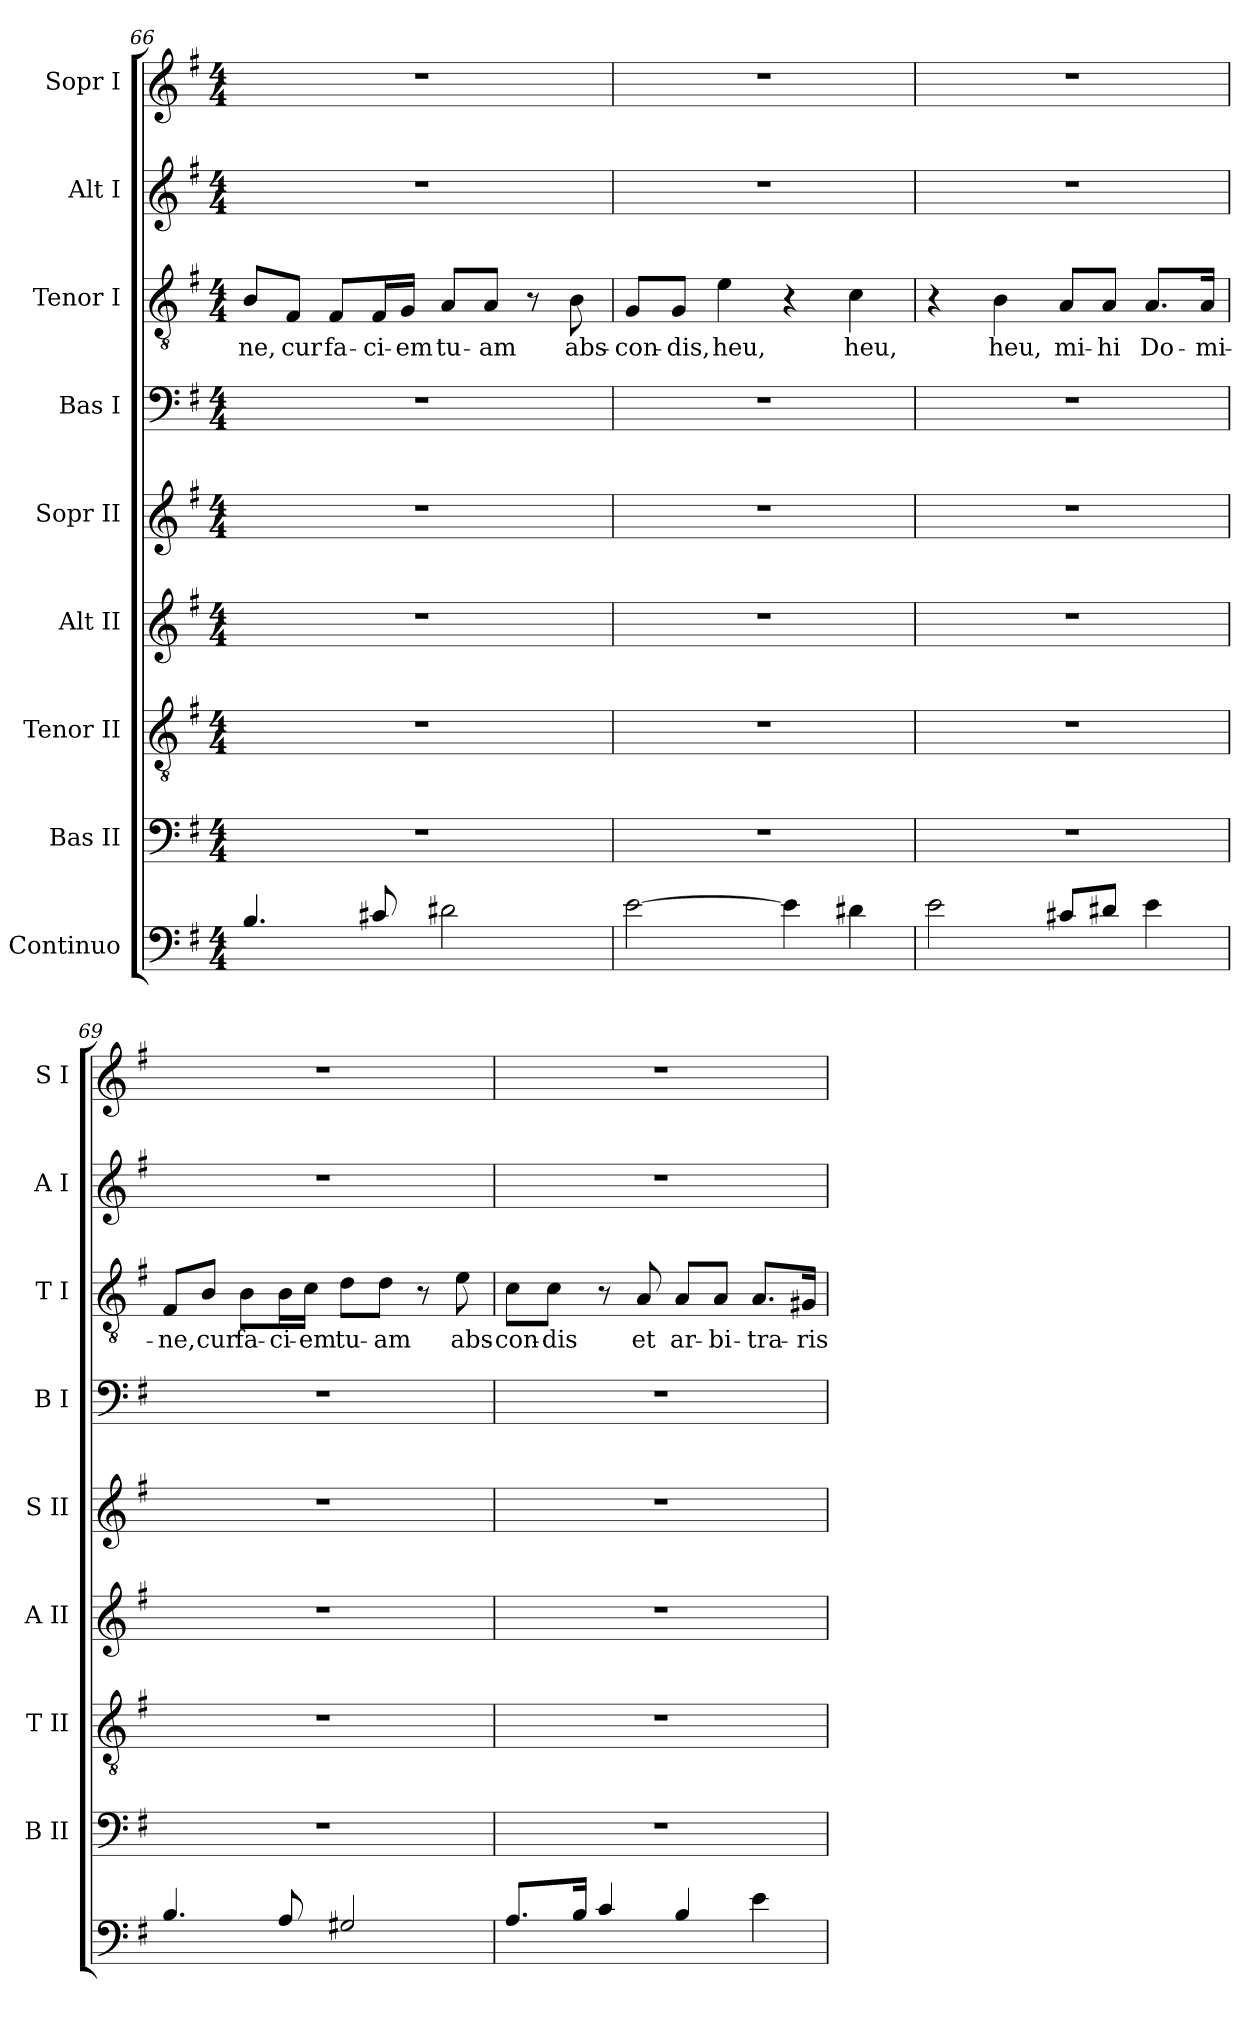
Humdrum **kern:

**kern	**kern	**kern	**kern	**kern	**kern	**kern	**text	**kern	**kern
*part9	*part8	*part7	*part6	*part5	*part4	*part3	*part3	*part2	*part1
*staff9	*staff8	*staff7	*staff6	*staff5	*staff4	*staff3	*staff3	*staff2	*staff1
*I"Continuo	*I"Bas II	*I"Tenor II	*I"Alt II	*I"Sopr II	*I"Bas I	*I"Tenor I	*	*I"Alt I	*I"Sopr I
*	*I'B II	*I'T II	*I'A II	*I'S II	*I'B I	*I'T I	*	*I'A I	*I'S I
!!LO:LB:g=z
*clefF4	*clefF4	*clefGv2	*clefG2	*clefG2	*clefF4	*clefGv2	*	*clefG2	*clefG2
*ITrd7c12	*	*	*	*	*	*	*	*	*
*k[f#]	*k[f#]	*k[f#]	*k[f#]	*k[f#]	*k[f#]	*k[f#]	*	*k[f#]	*k[f#]
*G:	*G:	*G:	*G:	*G:	*G:	*G:	*	*G:	*G:
*M4/4	*M4/4	*M4/4	*M4/4	*M4/4	*M4/4	*M4/4	*	*M4/4	*M4/4
=66	=66	=66	=66	=66	=66	=66	=66	=66	=66
!	!	!	!	!	!	!	!LO:LY:b	!	!
4.BB/	1r	1r	1r	1r	1r	8B/L	-ne,	1r	1r
!	!	!	!	!	!	!	!LO:LY:b	!	!
.	.	.	.	.	.	8F#/J	cur	.	.
!	!	!	!	!	!	!	!LO:LY:b	!	!
.	.	.	.	.	.	8F#/L	fa-	.	.
!	!	!	!	!	!	!	!LO:LY:b	!	!
8C#X/	.	.	.	.	.	16F#/L	-ci-	.	.
!	!	!	!	!	!	!	!LO:LY:b	!	!
.	.	.	.	.	.	16G/JJ	-em	.	.
!	!	!	!	!	!	!	!LO:LY:b	!	!
2D#X\	.	.	.	.	.	8A/L	tu-	.	.
!	!	!	!	!	!	!	!LO:LY:b	!	!
.	.	.	.	.	.	8A/J	-am	.	.
.	.	.	.	.	.	8r	.	.	.
!	!	!	!	!	!	!	!LO:LY:b	!	!
.	.	.	.	.	.	8B\	abs-	.	.
=67	=67	=67	=67	=67	=67	=67	=67	=67	=67
!	!	!	!	!	!	!	!LO:LY:b	!	!
[2E\	1r	1r	1r	1r	1r	8G/L	-con-	1r	1r
!	!	!	!	!	!	!	!LO:LY:b	!	!
.	.	.	.	.	.	8G/J	-dis,	.	.
!	!	!	!	!	!	!	!LO:LY:b	!	!
.	.	.	.	.	.	4e\	heu,	.	.
4E\]	.	.	.	.	.	4r	.	.	.
!	!	!	!	!	!	!	!LO:LY:b	!	!
4D#X\	.	.	.	.	.	4c\	heu,	.	.
=68	=68	=68	=68	=68	=68	=68	=68	=68	=68
2E\	1r	1r	1r	1r	1r	4r	.	1r	1r
!	!	!	!	!	!	!	!LO:LY:b	!	!
.	.	.	.	.	.	4B\	heu,	.	.
!	!	!	!	!	!	!	!LO:LY:b	!	!
8C#X/L	.	.	.	.	.	8A/L	mi-	.	.
!	!	!	!	!	!	!	!LO:LY:b	!	!
8D#X/J	.	.	.	.	.	8A/J	-hi	.	.
!	!	!	!	!	!	!	!LO:LY:b	!	!
4E\	.	.	.	.	.	8.A/L	Do-	.	.
!	!	!	!	!	!	!	!LO:LY:b	!	!
.	.	.	.	.	.	16A/Jk	-mi-	.	.
!!LO:LB:g=z
=69	=69	=69	=69	=69	=69	=69	=69	=69	=69
!	!	!	!	!	!	!	!LO:LY:b	!	!
4.BB/	1r	1r	1r	1r	1r	8F#/L	-ne,	1r	1r
!	!	!	!	!	!	!	!LO:LY:b	!	!
.	.	.	.	.	.	8B/J	cur	.	.
!	!	!	!	!	!	!	!LO:LY:b	!	!
.	.	.	.	.	.	8B\L	fa-	.	.
!	!	!	!	!	!	!	!LO:LY:b	!	!
8AA/	.	.	.	.	.	16B\L	-ci-	.	.
!	!	!	!	!	!	!	!LO:LY:b	!	!
.	.	.	.	.	.	16c\JJ	-em	.	.
!	!	!	!	!	!	!	!LO:LY:b	!	!
2GG#X/	.	.	.	.	.	8d\L	tu-	.	.
!	!	!	!	!	!	!	!LO:LY:b	!	!
.	.	.	.	.	.	8d\J	-am	.	.
.	.	.	.	.	.	8r	.	.	.
!	!	!	!	!	!	!	!LO:LY:b	!	!
.	.	.	.	.	.	8e\	abs-	.	.
=70	=70	=70	=70	=70	=70	=70	=70	=70	=70
!	!	!	!	!	!	!	!LO:LY:b	!	!
8.AA/L	1r	1r	1r	1r	1r	8c\L	-con-	1r	1r
!	!	!	!	!	!	!	!LO:LY:b	!	!
.	.	.	.	.	.	8c\J	-dis	.	.
16BB/Jk	.	.	.	.	.	.	.	.	.
4C/	.	.	.	.	.	8r	.	.	.
!	!	!	!	!	!	!	!LO:LY:b	!	!
.	.	.	.	.	.	8A/	et	.	.
!	!	!	!	!	!	!	!LO:LY:b	!	!
4BB/	.	.	.	.	.	8A/L	ar-	.	.
!	!	!	!	!	!	!	!LO:LY:b	!	!
.	.	.	.	.	.	8A/J	-bi-	.	.
!	!	!	!	!	!	!	!LO:LY:b	!	!
4E\	.	.	.	.	.	8.A/L	-tra-	.	.
!	!	!	!	!	!	!	!LO:LY:b	!	!
.	.	.	.	.	.	16G#X/Jk	-ris	.	.
=	=	=	=	=	=	=	=	=	=
*-	*-	*-	*-	*-	*-	*-	*-	*-	*-
